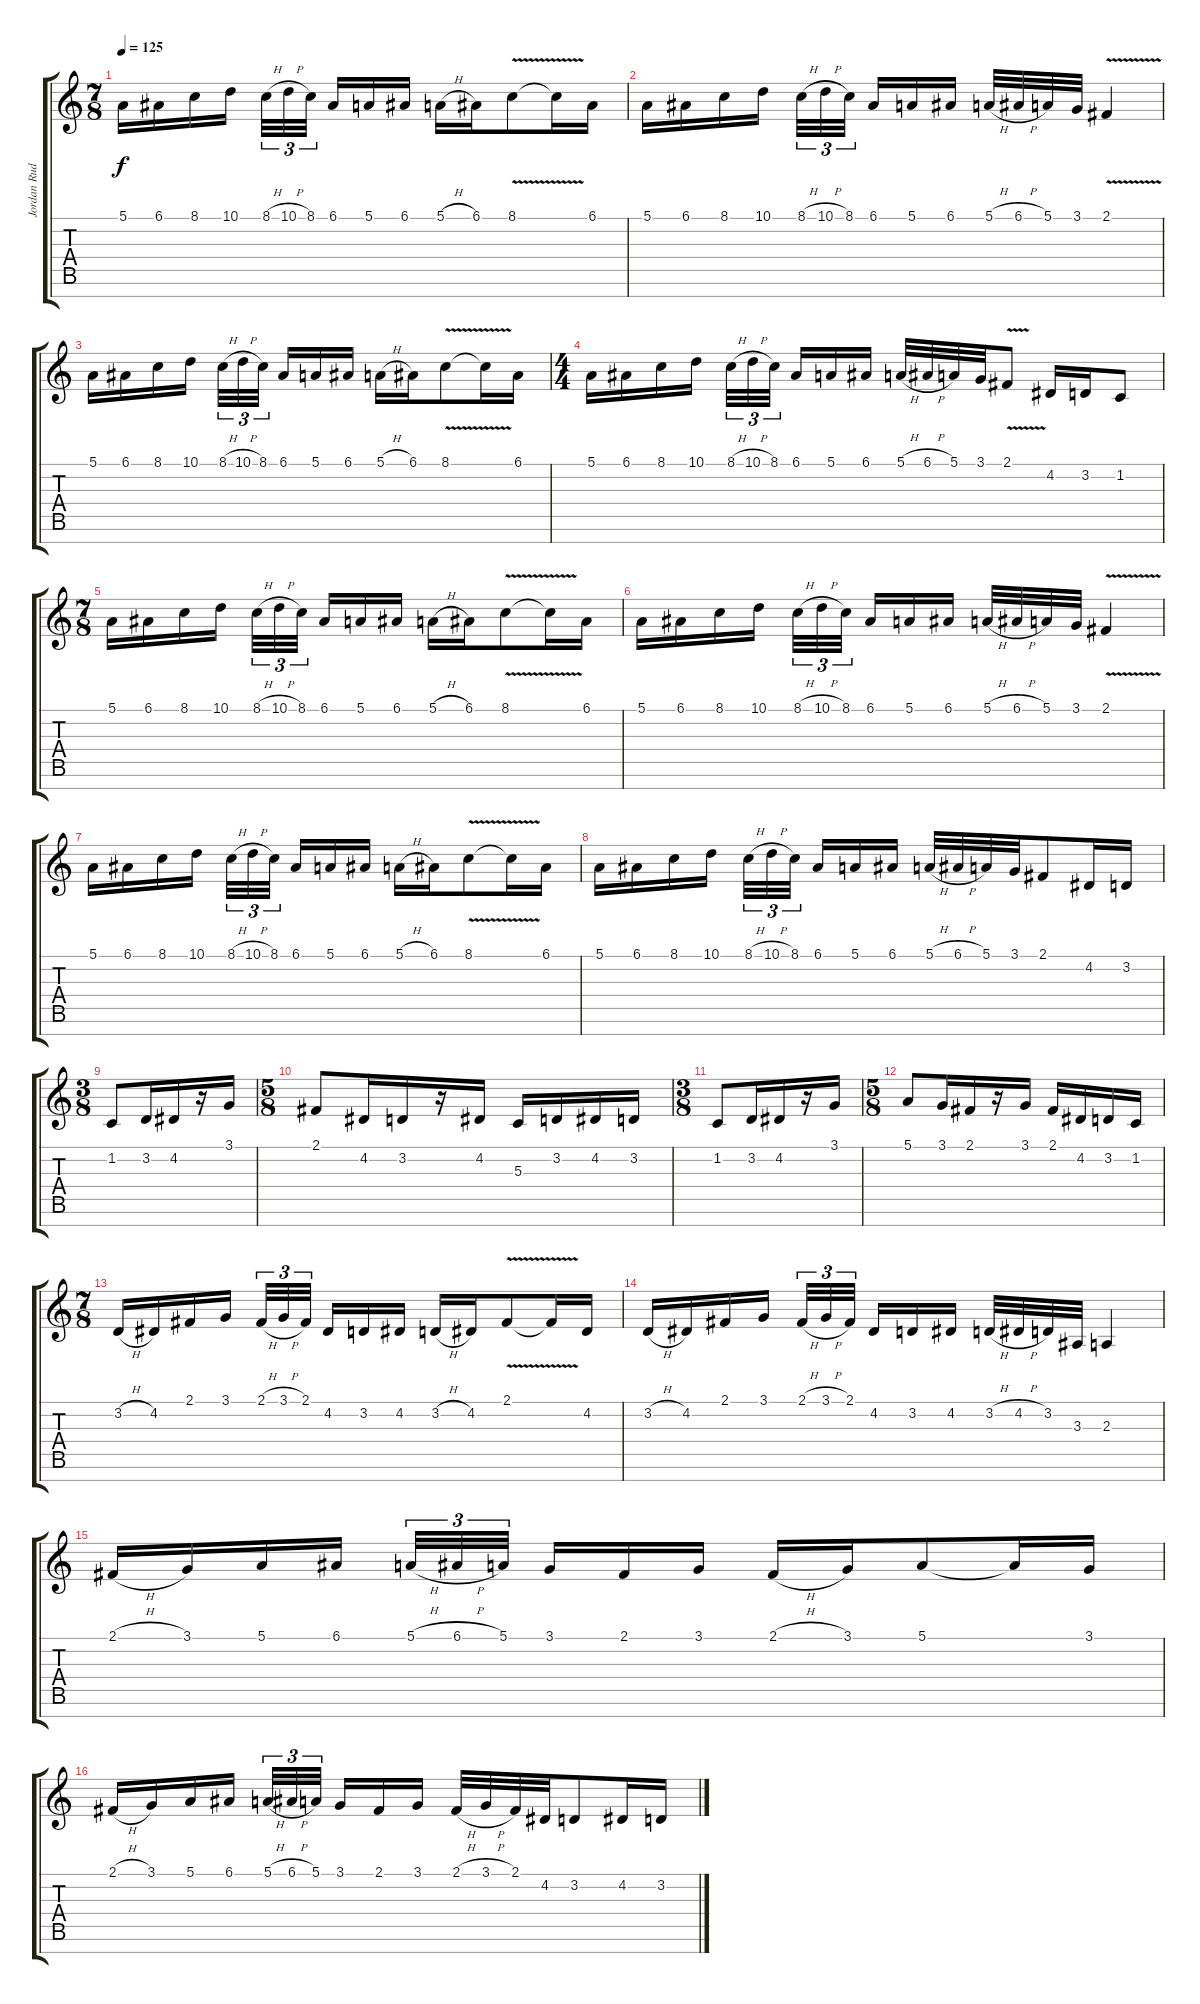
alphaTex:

\track ("Jordan Rudess" "Jordan Rud") {instrument stringensemble1}
\staff {score tabs}
\tuning (E4 B3 G3 D3 A2 E2 B1) {hide}
\ts (7 8)
\tempo 125
\clef g2
\ks c
5.1.16{dy f} 6.1.16 8.1.16 10.1.16 8.1{h}.32{tu (3 2)} 10.1{h}.32{tu (3 2)} 8.1.32{tu (3 2) beam splitsecondary} 6.1.16 5.1.16 6.1.16 5.1{h}.16 6.1.16 8.1{v}.8 8.1{v t}.16 6.1.16 |
5.1.16 6.1.16 8.1.16 10.1.16 8.1{h}.32{tu (3 2)} 10.1{h}.32{tu (3 2)} 8.1.32{tu (3 2) beam splitsecondary} 6.1.16 5.1.16 6.1.16 5.1{h}.32 6.1{h}.32 5.1.32 3.1.32 2.1{v}.4 |
5.1.16 6.1.16 8.1.16 10.1.16 8.1{h}.32{tu (3 2)} 10.1{h}.32{tu (3 2)} 8.1.32{tu (3 2) beam splitsecondary} 6.1.16 5.1.16 6.1.16 5.1{h}.16 6.1.16 8.1{v}.8 8.1{v t}.16 6.1.16 |
\ts (4 4)
5.1.16 6.1.16 8.1.16 10.1.16 8.1{h}.32{tu (3 2)} 10.1{h}.32{tu (3 2)} 8.1.32{tu (3 2) beam splitsecondary} 6.1.16 5.1.16 6.1.16 5.1{h}.32 6.1{h}.32 5.1.32 3.1.32 2.1{v}.8 4.2.16 3.2.16 1.2.8 |
\ts (7 8)
5.1.16 6.1.16 8.1.16 10.1.16 8.1{h}.32{tu (3 2)} 10.1{h}.32{tu (3 2)} 8.1.32{tu (3 2) beam splitsecondary} 6.1.16 5.1.16 6.1.16 5.1{h}.16 6.1.16 8.1{v}.8 8.1{v t}.16 6.1.16 |
5.1.16 6.1.16 8.1.16 10.1.16 8.1{h}.32{tu (3 2)} 10.1{h}.32{tu (3 2)} 8.1.32{tu (3 2) beam splitsecondary} 6.1.16 5.1.16 6.1.16 5.1{h}.32 6.1{h}.32 5.1.32 3.1.32 2.1{v}.4 |
5.1.16 6.1.16 8.1.16 10.1.16 8.1{h}.32{tu (3 2)} 10.1{h}.32{tu (3 2)} 8.1.32{tu (3 2) beam splitsecondary} 6.1.16 5.1.16 6.1.16 5.1{h}.16 6.1.16 8.1{v}.8 8.1{v t}.16 6.1.16 |
5.1.16 6.1.16 8.1.16 10.1.16 8.1{h}.32{tu (3 2)} 10.1{h}.32{tu (3 2)} 8.1.32{tu (3 2) beam splitsecondary} 6.1.16 5.1.16 6.1.16 5.1{h}.32 6.1{h}.32 5.1.32 3.1.32 2.1.8 4.2.16 3.2.16 |
\ts (3 8)
1.2.8 3.2.16 4.2.16 r.16 3.1.16 |
\ts (5 8)
2.1.8 4.2.16 3.2.16 r.16 4.2.16 5.3.16 3.2.16 4.2.16 3.2.16 |
\ts (3 8)
1.2.8 3.2.16 4.2.16 r.16 3.1.16 |
\ts (5 8)
5.1.8 3.1.16 2.1.16 r.16 3.1.16 2.1.16 4.2.16 3.2.16 1.2.16 |
\ts (7 8)
3.2{h}.16 4.2.16 2.1.16 3.1.16 2.1{h}.32{tu (3 2)} 3.1{h}.32{tu (3 2)} 2.1.32{tu (3 2) beam splitsecondary} 4.2.16 3.2.16 4.2.16 3.2{h}.16 4.2.16 2.1{v}.8 2.1{t}.16 4.2.16 |
3.2{h}.16 4.2.16 2.1.16 3.1.16 2.1{h}.32{tu (3 2)} 3.1{h}.32{tu (3 2)} 2.1.32{tu (3 2) beam splitsecondary} 4.2.16 3.2.16 4.2.16 3.2{h}.32 4.2{h}.32 3.2.32 3.3.32 2.3.4 |
2.1{h}.16 3.1.16 5.1.16 6.1.16 5.1{h}.32{tu (3 2)} 6.1{h}.32{tu (3 2)} 5.1.32{tu (3 2) beam splitsecondary} 3.1.16 2.1.16 3.1.16 2.1{h}.16 3.1.16 5.1.8 5.1{t}.16 3.1.16 |
2.1{h}.16 3.1.16 5.1.16 6.1.16 5.1{h}.32{tu (3 2)} 6.1{h}.32{tu (3 2)} 5.1.32{tu (3 2) beam splitsecondary} 3.1.16 2.1.16 3.1.16 2.1{h}.32 3.1{h}.32 2.1.32 4.2.32 3.2.8 4.2.16 3.2.16
